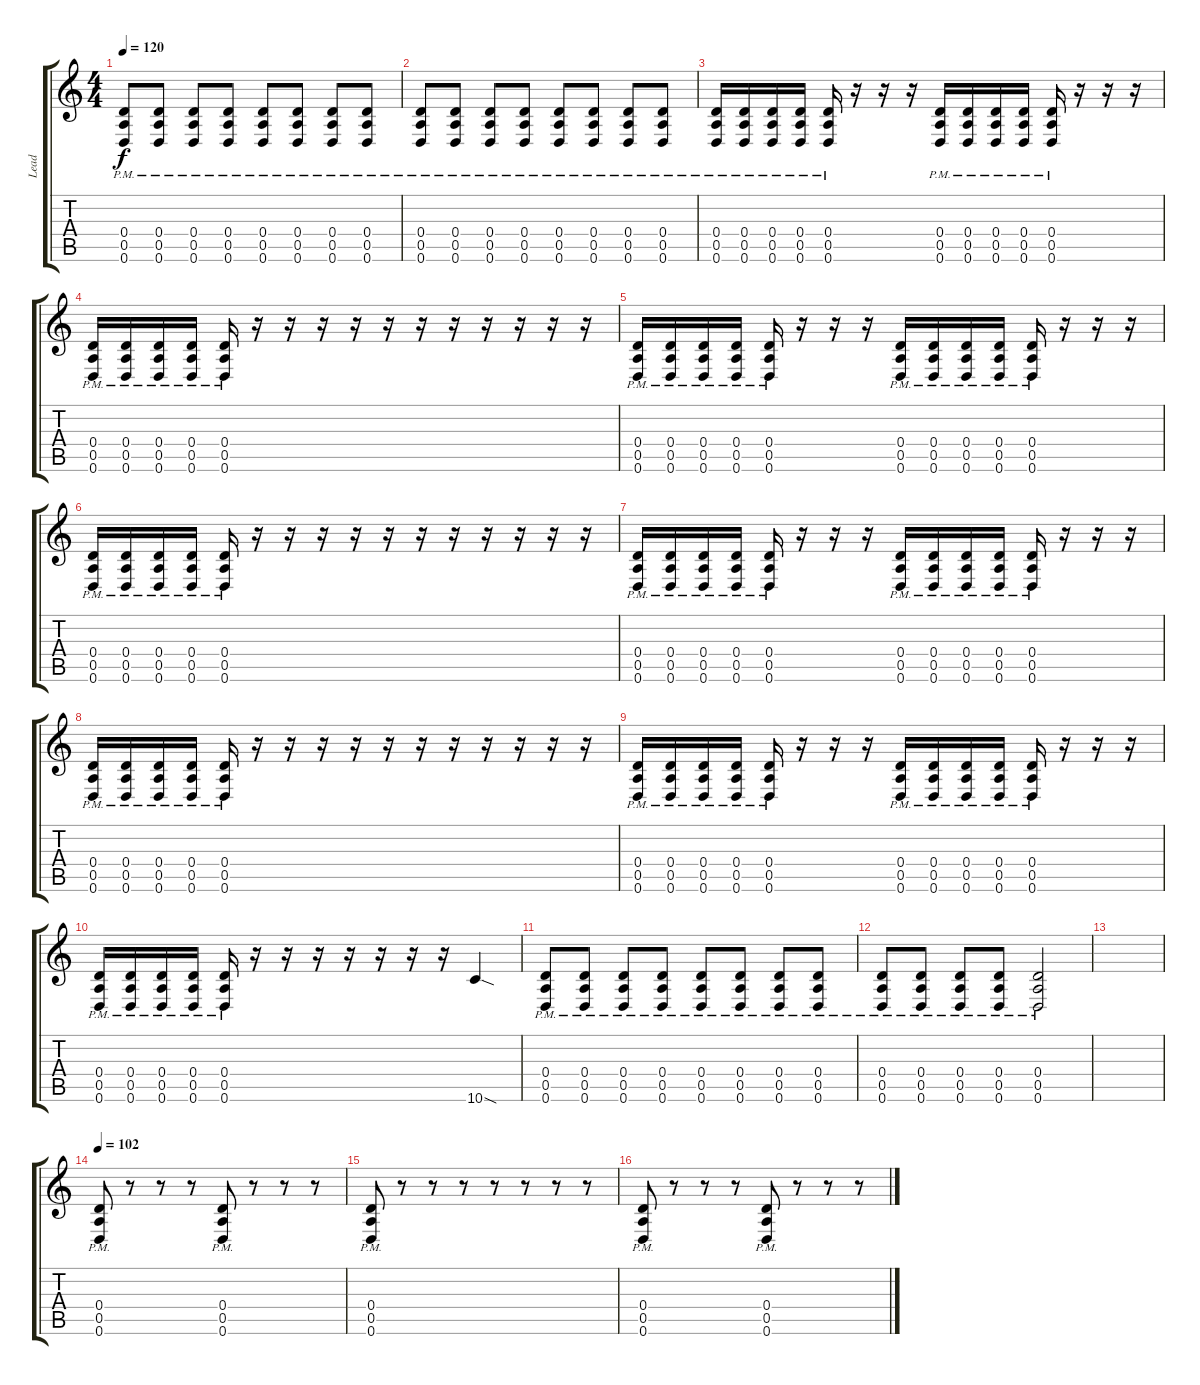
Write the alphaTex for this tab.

\track ("Lead" "Lead") {instrument overdrivenguitar}
\staff {score tabs}
\tuning (E4 B3 G3 D3 A2 D2) {hide}
\ts (4 4)
\tempo 120
\clef g2
\ks c
(0.4{pm} 0.5{pm} 0.6{pm}).8{dy f} (0.4{pm} 0.5{pm} 0.6{pm}).8 (0.4{pm} 0.5{pm} 0.6{pm}).8 (0.4{pm} 0.5{pm} 0.6{pm}).8 (0.4{pm} 0.5{pm} 0.6{pm}).8 (0.4{pm} 0.5{pm} 0.6{pm}).8 (0.4{pm} 0.5{pm} 0.6{pm}).8 (0.4{pm} 0.5{pm} 0.6{pm}).8 |
(0.4{pm} 0.5{pm} 0.6{pm}).8 (0.4{pm} 0.5{pm} 0.6{pm}).8 (0.4{pm} 0.5{pm} 0.6{pm}).8 (0.4{pm} 0.5{pm} 0.6{pm}).8 (0.4{pm} 0.5{pm} 0.6{pm}).8 (0.4{pm} 0.5{pm} 0.6{pm}).8 (0.4{pm} 0.5{pm} 0.6{pm}).8 (0.4{pm} 0.5{pm} 0.6{pm}).8 |
(0.4{pm} 0.5{pm} 0.6{pm}).16 (0.4{pm} 0.5{pm} 0.6{pm}).16 (0.4{pm} 0.5{pm} 0.6{pm}).16 (0.4{pm} 0.5{pm} 0.6{pm}).16 (0.4{pm} 0.5{pm} 0.6{pm}).16 r.16 r.16 r.16 (0.4{pm} 0.5{pm} 0.6{pm}).16 (0.4{pm} 0.5{pm} 0.6{pm}).16 (0.4{pm} 0.5{pm} 0.6{pm}).16 (0.4{pm} 0.5{pm} 0.6{pm}).16 (0.4{pm} 0.5{pm} 0.6{pm}).16 r.16 r.16 r.16 |
(0.4{pm} 0.5{pm} 0.6{pm}).16 (0.4{pm} 0.5{pm} 0.6{pm}).16 (0.4{pm} 0.5{pm} 0.6{pm}).16 (0.4{pm} 0.5{pm} 0.6{pm}).16 (0.4{pm} 0.5{pm} 0.6{pm}).16 r.16 r.16 r.16 r.16 r.16 r.16 r.16 r.16 r.16 r.16 r.16 |
(0.4{pm} 0.5{pm} 0.6{pm}).16 (0.4{pm} 0.5{pm} 0.6{pm}).16 (0.4{pm} 0.5{pm} 0.6{pm}).16 (0.4{pm} 0.5{pm} 0.6{pm}).16 (0.4{pm} 0.5{pm} 0.6{pm}).16 r.16 r.16 r.16 (0.4{pm} 0.5{pm} 0.6{pm}).16 (0.4{pm} 0.5{pm} 0.6{pm}).16 (0.4{pm} 0.5{pm} 0.6{pm}).16 (0.4{pm} 0.5{pm} 0.6{pm}).16 (0.4{pm} 0.5{pm} 0.6{pm}).16 r.16 r.16 r.16 |
(0.4{pm} 0.5{pm} 0.6{pm}).16 (0.4{pm} 0.5{pm} 0.6{pm}).16 (0.4{pm} 0.5{pm} 0.6{pm}).16 (0.4{pm} 0.5{pm} 0.6{pm}).16 (0.4{pm} 0.5{pm} 0.6{pm}).16 r.16 r.16 r.16 r.16 r.16 r.16 r.16 r.16 r.16 r.16 r.16 |
(0.4{pm} 0.5{pm} 0.6{pm}).16 (0.4{pm} 0.5{pm} 0.6{pm}).16 (0.4{pm} 0.5{pm} 0.6{pm}).16 (0.4{pm} 0.5{pm} 0.6{pm}).16 (0.4{pm} 0.5{pm} 0.6{pm}).16 r.16 r.16 r.16 (0.4{pm} 0.5{pm} 0.6{pm}).16 (0.4{pm} 0.5{pm} 0.6{pm}).16 (0.4{pm} 0.5{pm} 0.6{pm}).16 (0.4{pm} 0.5{pm} 0.6{pm}).16 (0.4{pm} 0.5{pm} 0.6{pm}).16 r.16 r.16 r.16 |
(0.4{pm} 0.5{pm} 0.6{pm}).16 (0.4{pm} 0.5{pm} 0.6{pm}).16 (0.4{pm} 0.5{pm} 0.6{pm}).16 (0.4{pm} 0.5{pm} 0.6{pm}).16 (0.4{pm} 0.5{pm} 0.6{pm}).16 r.16 r.16 r.16 r.16 r.16 r.16 r.16 r.16 r.16 r.16 r.16 |
(0.4{pm} 0.5{pm} 0.6{pm}).16 (0.4{pm} 0.5{pm} 0.6{pm}).16 (0.4{pm} 0.5{pm} 0.6{pm}).16 (0.4{pm} 0.5{pm} 0.6{pm}).16 (0.4{pm} 0.5{pm} 0.6{pm}).16 r.16 r.16 r.16 (0.4{pm} 0.5{pm} 0.6{pm}).16 (0.4{pm} 0.5{pm} 0.6{pm}).16 (0.4{pm} 0.5{pm} 0.6{pm}).16 (0.4{pm} 0.5{pm} 0.6{pm}).16 (0.4{pm} 0.5{pm} 0.6{pm}).16 r.16 r.16 r.16 |
(0.4{pm} 0.5{pm} 0.6{pm}).16 (0.4{pm} 0.5{pm} 0.6{pm}).16 (0.4{pm} 0.5{pm} 0.6{pm}).16 (0.4{pm} 0.5{pm} 0.6{pm}).16 (0.4{pm} 0.5{pm} 0.6{pm}).16 r.16 r.16 r.16 r.16 r.16 r.16 r.16 10.6{sod}.4 |
(0.4{pm} 0.5{pm} 0.6{pm}).8 (0.4{pm} 0.5{pm} 0.6{pm}).8 (0.4{pm} 0.5{pm} 0.6{pm}).8 (0.4{pm} 0.5{pm} 0.6{pm}).8 (0.4{pm} 0.5{pm} 0.6{pm}).8 (0.4{pm} 0.5{pm} 0.6{pm}).8 (0.4{pm} 0.5{pm} 0.6{pm}).8 (0.4{pm} 0.5{pm} 0.6{pm}).8 |
(0.4{pm} 0.5{pm} 0.6{pm}).8 (0.4{pm} 0.5{pm} 0.6{pm}).8 (0.4{pm} 0.5{pm} 0.6{pm}).8 (0.4{pm} 0.5{pm} 0.6{pm}).8 (0.4{pm} 0.5{pm} 0.6{pm}).2 |
|
\tempo 102
(0.4{pm} 0.5{pm} 0.6{pm}).8 r.8 r.8 r.8 (0.4{pm} 0.5{pm} 0.6{pm}).8 r.8 r.8 r.8 |
(0.4{pm} 0.5{pm} 0.6{pm}).8 r.8 r.8 r.8 r.8 r.8 r.8 r.8 |
(0.4{pm} 0.5{pm} 0.6{pm}).8 r.8 r.8 r.8 (0.4{pm} 0.5{pm} 0.6{pm}).8 r.8 r.8 r.8
